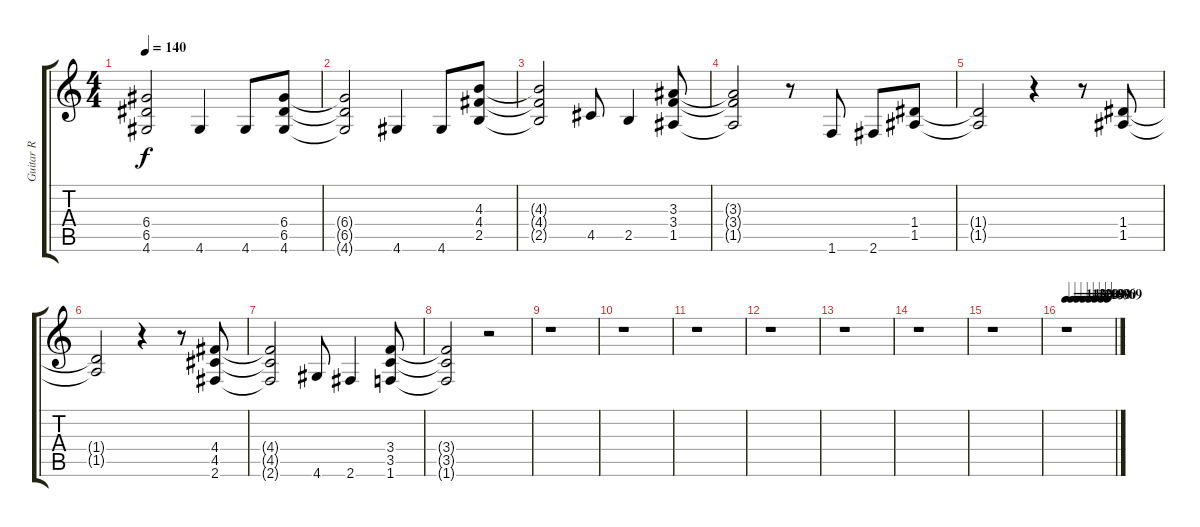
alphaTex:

\track ("Guitar R" "Guitar R") {instrument distortionguitar}
\staff {score tabs}
\tuning (E4 B3 G3 D3 A2 E2) {hide}
\ts (4 4)
\tempo 140
\clef g2
\ks c
(6.4{t} 6.5{t} 4.6{t}).2{dy f} 4.6.4 4.6.8 (6.4 6.5 4.6).8 |
(6.4{t} 6.5{t} 4.6{t}).2 4.6.4 4.6.8 (4.3 4.4 2.5).8 |
(4.3{t} 4.4{t} 2.5{t}).2 4.5.8 2.5.4 (3.3 3.4 1.5).8 |
(3.3{t} 3.4{t} 1.5{t}).2 r.8 1.6.8 2.6.8 (1.4 1.5).8 |
(1.4{t} 1.5{t}).2 r.4 r.8 (1.4 1.5).8 |
(1.4{t} 1.5{t}).2 r.4 r.8 (4.4 4.5 2.6).8 |
(4.4{t} 4.5{t} 2.6{t}).2 4.6.8 2.6.4 (3.4 3.5 1.6).8 |
(3.4{t} 3.5{t} 1.6{t}).2 r.2 |
r.1 |
r.1 |
r.1 |
r.1 |
r.1 |
r.1 |
r.1 |
\tempo 140
\tempo (130 0.125)
\tempo (120 0.25)
\tempo (109 0.375)
\tempo (100 0.5)
\tempo (89 0.625)
\tempo (80 0.75)
\tempo (69 0.875)
r.1
